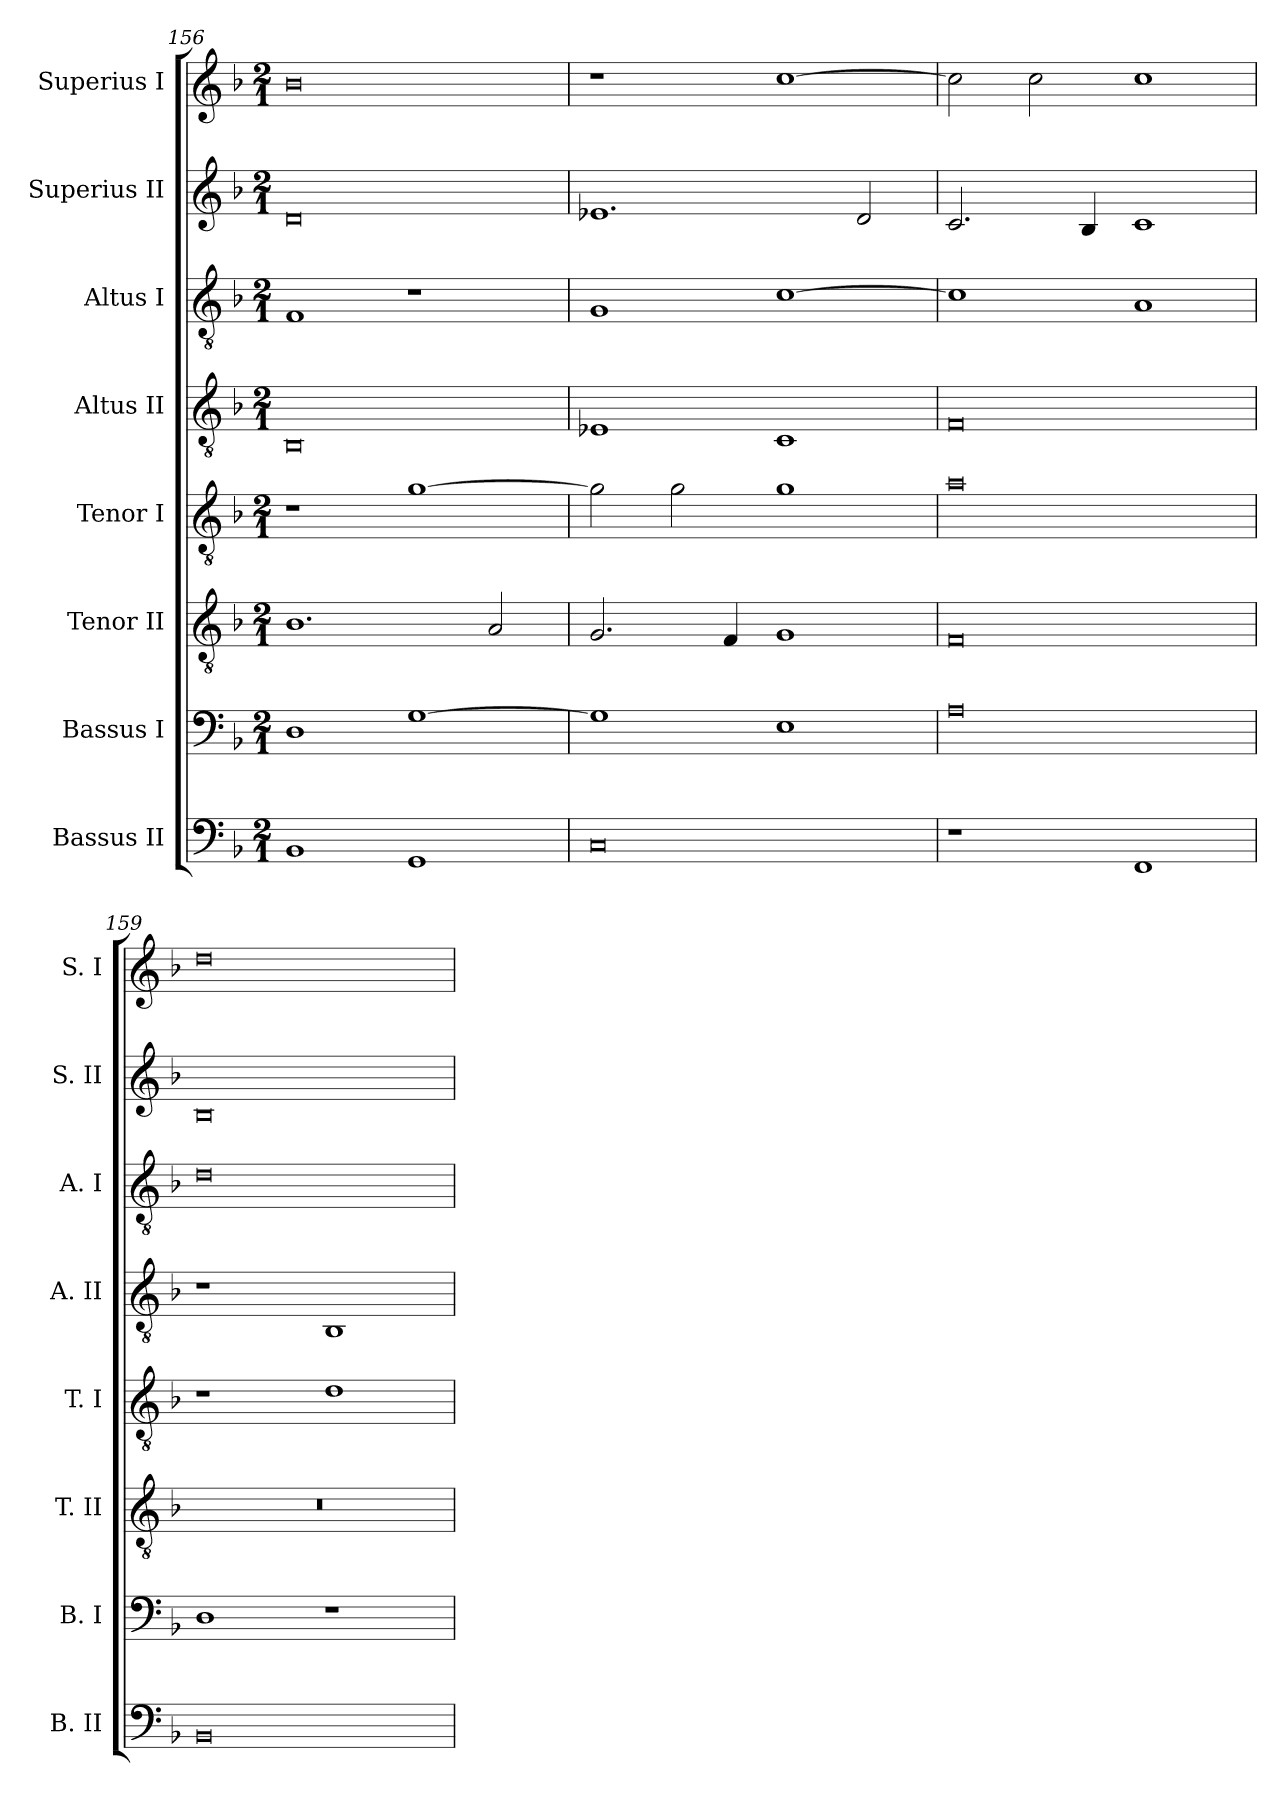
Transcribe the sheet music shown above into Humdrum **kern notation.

**kern	**kern	**kern	**kern	**kern	**kern	**kern	**kern
*part8	*part7	*part6	*part5	*part4	*part3	*part2	*part1
*staff8	*staff7	*staff6	*staff5	*staff4	*staff3	*staff2	*staff1
*I"Bassus II	*I"Bassus I	*I"Tenor II	*I"Tenor I	*I"Altus II	*I"Altus I	*I"Superius II	*I"Superius I
*I'B. II	*I'B. I	*I'T. II	*I'T. I	*I'A. II	*I'A. I	*I'S. II	*I'S. I
*clefF4	*clefF4	*clefGv2	*clefGv2	*clefGv2	*clefGv2	*clefG2	*clefG2
*k[b-]	*k[b-]	*k[b-]	*k[b-]	*k[b-]	*k[b-]	*k[b-]	*k[b-]
*F:	*F:	*F:	*F:	*F:	*F:	*F:	*F:
*M2/1	*M2/1	*M2/1	*M2/1	*M2/1	*M2/1	*M2/1	*M2/1
=156	=156	=156	=156	=156	=156	=156	=156
1BB-	1D	1.B-	1r	0BB-	1F	0d	0b-
1GG	[1G	.	[1g	.	1r	.	.
.	.	2A	.	.	.	.	.
=157	=157	=157	=157	=157	=157	=157	=157
0C	1G]	2.G	2g]	1E-X	1G	1.e-X	1r
.	.	.	2g	.	.	.	.
.	.	4F	.	.	.	.	.
.	1E	1G	1g	1C	[1c	.	[1cc
.	.	.	.	.	.	2d	.
=158	=158	=158	=158	=158	=158	=158	=158
1r	0A	0F	0a	0F	1c]	2.c	2cc]
.	.	.	.	.	.	.	2cc
.	.	.	.	.	.	4B-	.
1FF	.	.	.	.	1A	1c	1cc
=159	=159	=159	=159	=159	=159	=159	=159
0BB-	1D	0r	1r	1r	0d	0B-	0dd
.	1r	.	1d/	1BB-	.	.	.
=	=	=	=	=	=	=	=
*-	*-	*-	*-	*-	*-	*-	*-
